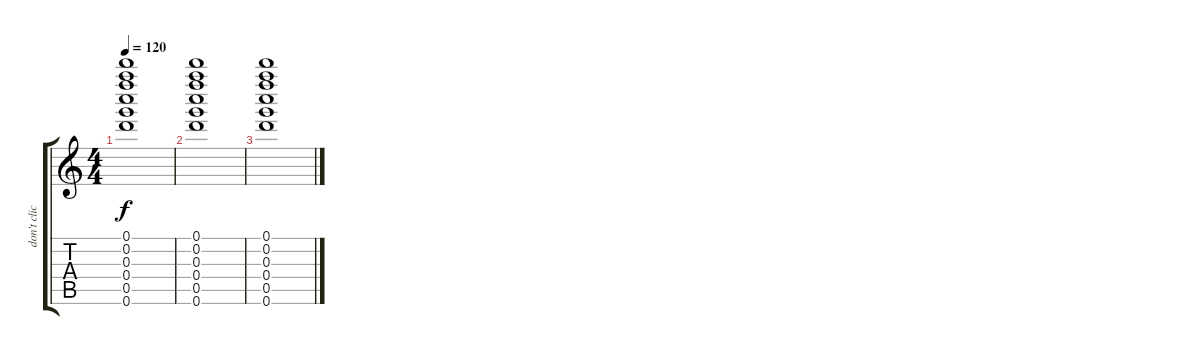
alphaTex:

\track ("don't click here!" "don't clic") {instrument applause}
\staff {score tabs}
\tuning (D8 A7 F7 C7 G6 D6) {hide}
\ts (4 4)
\tempo 120
\clef g2
\ks c
(0.1 0.2 0.3 0.4 0.5 0.6).1{dy f instrument applause} |
(0.1 0.2 0.3 0.4 0.5 0.6).1 |
(0.1 0.2 0.3 0.4 0.5 0.6).1
